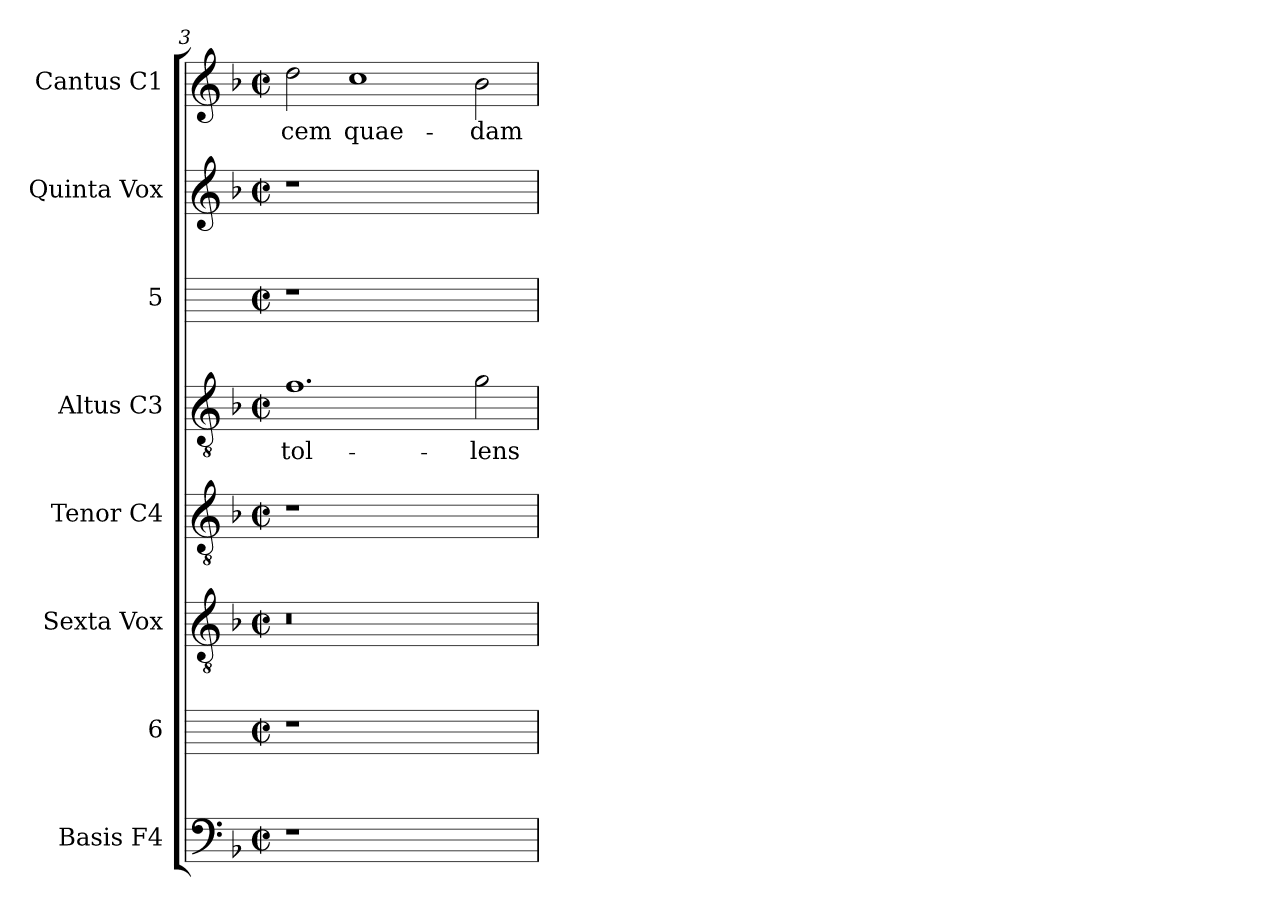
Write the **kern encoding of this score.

**kern	**kern	**kern	**kern	**kern	**text	**kern	**kern	**kern	**text
*part8	*part7	*part6	*part5	*part4	*part4	*part3	*part2	*part1	*part1
*staff8	*staff7	*staff6	*staff5	*staff4	*staff4	*staff3	*staff2	*staff1	*staff1
*I"Basis  F4	*I"6	*I"Sexta  Vox	*I"Tenor  C4	*I"Altus  C3	*	*I"5	*I"Quinta  Vox	*I"Cantus  C1	*
*I'B	*	*	*I'T	*I'A	*	*	*	*I'C	*
*clefF4	*	*clefGv2	*clefGv2	*clefGv2	*	*	*clefG2	*clefG2	*
*k[b-]	*k[]	*k[b-]	*k[b-]	*k[b-]	*	*k[]	*k[b-]	*k[b-]	*
*F:	*C:	*F:	*F:	*F:	*	*C:	*F:	*F:	*
*M2/2	*M2/2	*M2/2	*M2/2	*M2/2	*	*M2/2	*M2/2	*M2/2	*
*met(c|)	*met(c|)	*met(c|)	*met(c|)	*met(c|)	*	*met(c|)	*met(c|)	*met(c|)	*
=3	=3	=3	=3	=3	=3	=3	=3	=3	=3
!	!	!	!	!	!LO:LY:b:cj	!	!	!	!LO:LY:b:cj
1r	1r	0r	1r	1.f	-tol-	1r	1r	2dd\	-cem
!	!	!	!	!	!	!	!	!	!LO:LY:b:cj
.	.	.	.	.	.	.	.	1cc	quae-
1ryy	1ryy	.	1ryy	.	.	1ryy	1ryy	.	.
!	!	!	!	!	!LO:LY:b:cj	!	!	!	!LO:LY:b:cj
.	.	.	.	2g\	-lens	.	.	2b-\	-dam
=	=	=	=	=	=	=	=	=	=
*-	*-	*-	*-	*-	*-	*-	*-	*-	*-
